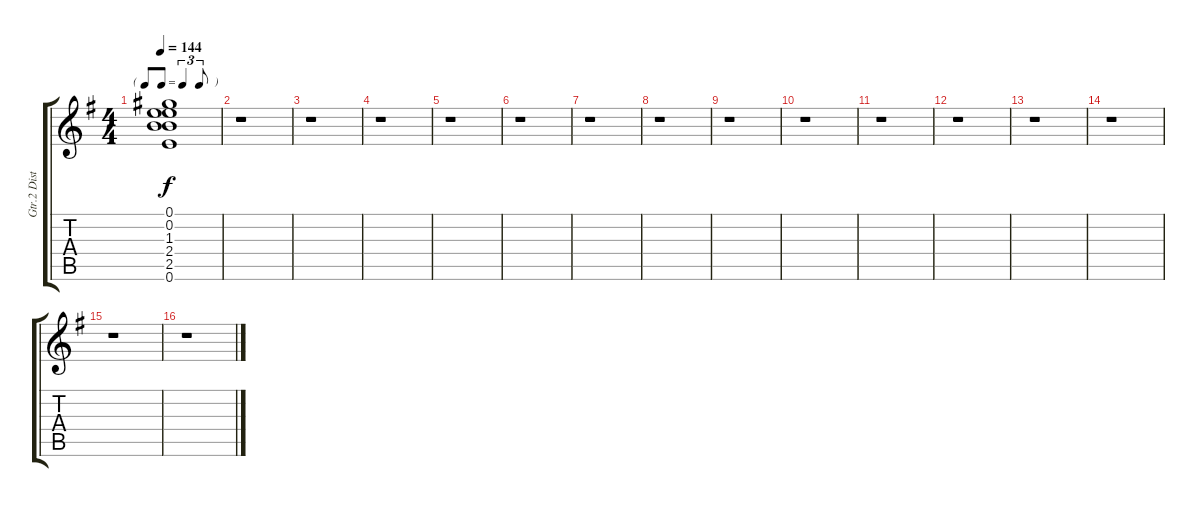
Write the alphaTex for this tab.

\track ("Gtr.2 Distortion Gtr" "Gtr.2 Dist") {instrument distortionguitar}
\staff {score tabs}
\tuning (E4 B3 G4 D4 A3 E3) {hide}
\ts (4 4)
\tf triplet8th
\tempo 144
\clef g2
\ks g
(0.1{t} 0.2{t} 1.3{t} 2.4{t} 2.5{t} 0.6{t}).1{dy f} |
r.1 |
r.1 |
r.1 |
r.1 |
r.1 |
r.1 |
r.1 |
r.1 |
r.1 |
r.1 |
r.1 |
r.1 |
r.1 |
r.1 |
r.1
